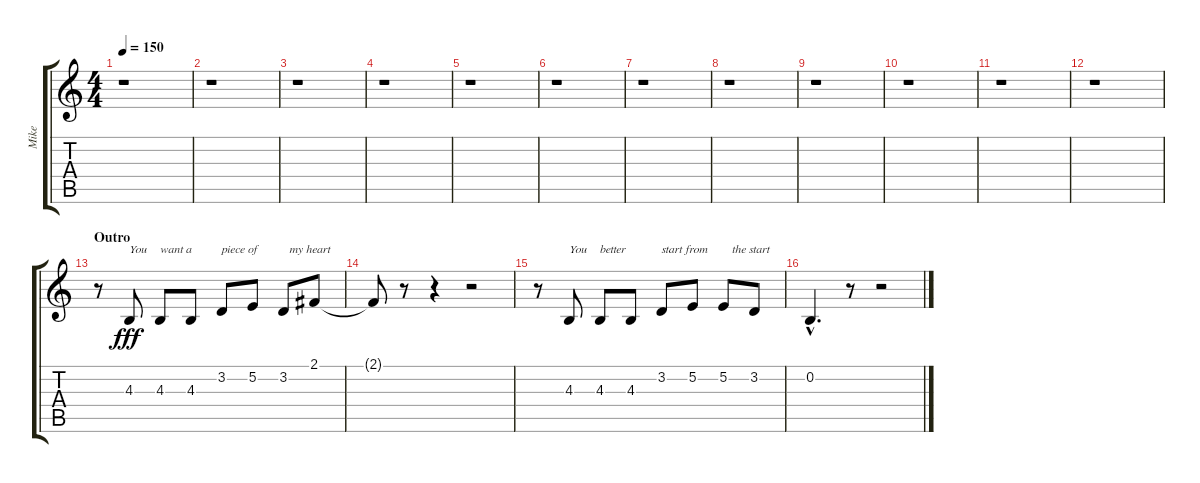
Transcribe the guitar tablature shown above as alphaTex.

\track ("Mike" "Mike") {instrument clarinet}
\staff {score tabs}
\tuning (E4 B3 G3 D3 A2 E2) {hide}
\ts (4 4)
\tempo 150
\clef g2
\ks c
r.1{dy fff} |
r.1 |
r.1 |
r.1 |
r.1 |
r.1 |
r.1 |
r.1 |
r.1 |
r.1 |
r.1 |
r.1 |
\section ("" "Outro")
r.8 4.3.8{txt "You"} 4.3.8{txt "want a"} 4.3.8 3.2.8{txt "piece of"} 5.2.8 3.2.8{txt "  my heart"} 2.1.8 |
2.1{t}.8 r.8 r.4 r.2 |
r.8 4.3.8{txt "You"} 4.3.8{txt "better"} 4.3.8 3.2.8{txt "start from"} 5.2.8 5.2.8{txt "   the start"} 3.2.8 |
0.2{hac}.4{d} r.8 r.2
